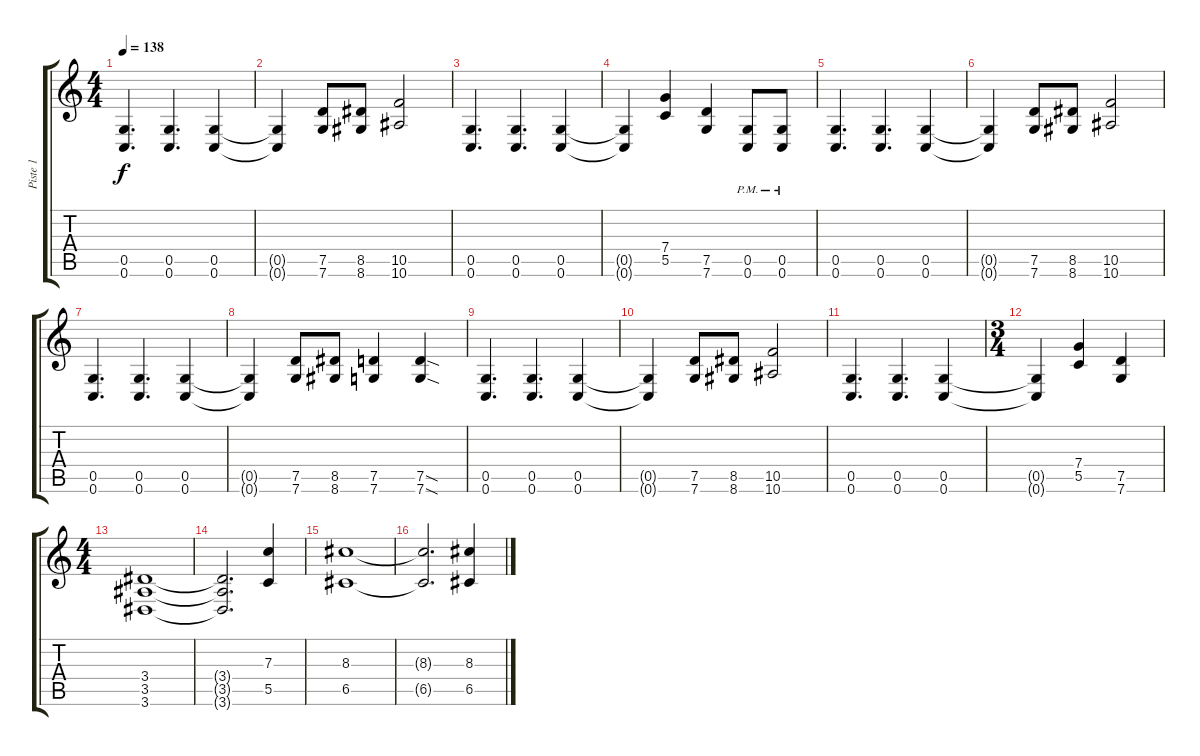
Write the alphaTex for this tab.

\track ("Piste 1" "Piste 1") {instrument distortionguitar}
\staff {score tabs}
\tuning (D4 A3 F3 C3 G2 C2) {hide}
\ts (4 4)
\tempo 138
\clef g2
\ks c
(0.5 0.6).4{d dy f} (0.5 0.6).4{d} (0.5 0.6).4 |
(0.5{t} 0.6{t}).4 (7.5 7.6).8 (8.5 8.6).8 (10.5 10.6).2 |
(0.5 0.6).4{d} (0.5 0.6).4{d} (0.5 0.6).4 |
(0.5{t} 0.6{t}).4 (7.4 5.5).4 (7.5 7.6).4 (0.5{pm} 0.6{pm}).8 (0.5{pm} 0.6{pm}).8 |
(0.5 0.6).4{d} (0.5 0.6).4{d} (0.5 0.6).4 |
(0.5{t} 0.6{t}).4 (7.5 7.6).8 (8.5 8.6).8 (10.5 10.6).2 |
(0.5 0.6).4{d} (0.5 0.6).4{d} (0.5 0.6).4 |
(0.5{t} 0.6{t}).4 (7.5 7.6).8 (8.5 8.6).8 (7.5 7.6).4 (7.5{sod} 7.6{sod}).4 |
(0.5 0.6).4{d} (0.5 0.6).4{d} (0.5 0.6).4 |
(0.5{t} 0.6{t}).4 (7.5 7.6).8 (8.5 8.6).8 (10.5 10.6).2 |
(0.5 0.6).4{d} (0.5 0.6).4{d} (0.5 0.6).4 |
\ts (3 4)
(0.5{t} 0.6{t}).4 (7.4 5.5).4 (7.5 7.6).4 |
\ts (4 4)
(3.4 3.5 3.6).1 |
(3.4{t} 3.5{t} 3.6{t}).2{d} (7.3 5.5).4 |
(8.3 6.5).1 |
(8.3{t} 6.5{t}).2{d} (8.3 6.5).4
